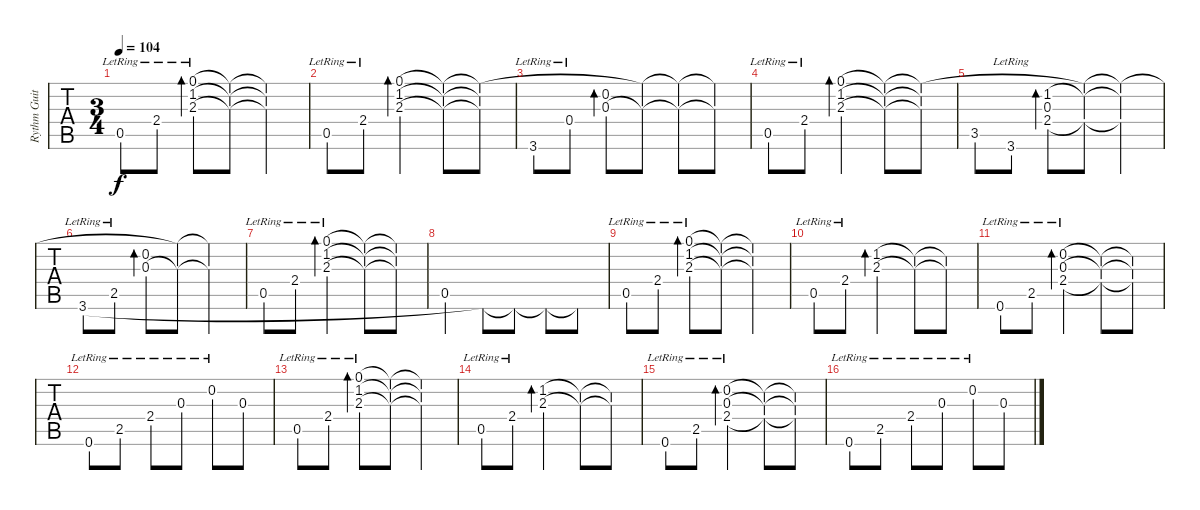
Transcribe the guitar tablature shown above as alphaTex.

\track ("Rythm Guitar" "Rythm Guit") {instrument acousticguitarnylon}
\staff {tabs}
\tuning (E4 B3 G3 D3 A2 E2) {hide}
\ts (3 4)
\tempo 104
\clef g2
\ks g
0.5{lr}.8{dy f} 2.4{lr}.8 (0.1{lr} 1.2{lr} 2.3{lr}).8{bd 120} (0.1{t} 1.2{t} 2.3{t}).8 (0.1{t} 1.2{t} 2.3{t}).4 |
0.5{lr}.8 2.4{lr}.8 (0.1 1.2 2.3).4{bd 120} (0.1{t} 1.2{t} 2.3{t}).8 (0.1{t} 1.2{t} 2.3{t}).8 |
3.6{lr}.8 0.4{lr}.8 (0.2 0.3).8{bd 60} (0.1{t} 0.3{t}).8 (0.1{t} 0.3{t}).8 (0.1{t} 0.3{t}).8 |
0.5{lr}.8 2.4{lr}.8 (0.1 1.2 2.3).4{bd 120} (0.1{t} 1.2{t} 2.3{t}).8 (0.1{t} 1.2{t} 2.3{t}).8 |
3.5.8 3.6{lr}.8 (1.2 0.3 2.4).8{bd 120} (0.1{t} 1.2{t} 2.4{t}).8 (0.1{t} 1.2{t} 2.4{t}).4 |
3.6{lr}.8 2.5{lr}.8 (0.2 0.3).8{bd 120} (0.1{t} 0.3{t}).8 (0.1{t} 0.3{t}).4 |
0.5{lr}.8 2.4{lr}.8 (0.1{lr} 1.2{lr} 2.3{lr}).4{bd 120} (0.1{t} 1.2{t} 2.3{t}).8 (0.1{t} 1.2{t} 2.3{t}).8 |
0.5.4 3.6{t}.8 3.6{t}.8 3.6{t}.8 3.6{t}.8 |
0.5{lr}.8 2.4{lr}.8 (0.1{lr} 1.2{lr} 2.3{lr}).8{bd 120} (0.1{t} 1.2{t} 2.3{t}).8 (0.1{t} 1.2{t} 2.3{t}).4 |
0.5{lr}.8 2.4{lr}.8 (1.2 2.3).4{bd 120} (1.2{t} 2.3{t}).8 (1.2{t} 2.3{t}).8 |
0.6{lr}.8 2.5{lr}.8 (0.2{lr} 0.3{lr} 2.4{lr}).4{bd 120} (0.2{t} 0.3{t} 2.4{t}).8 (0.2{t} 0.3{t} 2.4{t}).8 |
0.6{lr}.8 2.5{lr}.8 2.4{lr}.8 0.3{lr}.8 0.2{lr}.8 0.3.8 |
0.5{lr}.8 2.4{lr}.8 (0.1{lr} 1.2{lr} 2.3{lr}).8{bd 120} (0.1{t} 1.2{t} 2.3{t}).8 (0.1{t} 1.2{t} 2.3{t}).4 |
0.5{lr}.8 2.4{lr}.8 (1.2 2.3).4{bd 120} (1.2{t} 2.3{t}).8 (1.2{t} 2.3{t}).8 |
0.6{lr}.8 2.5{lr}.8 (0.2{lr} 0.3{lr} 2.4{lr}).4{bd 120} (0.2{t} 0.3{t} 2.4{t}).8 (0.2{t} 0.3{t} 2.4{t}).8 |
0.6{lr}.8 2.5{lr}.8 2.4{lr}.8 0.3{lr}.8 0.2{lr}.8 0.3.8
